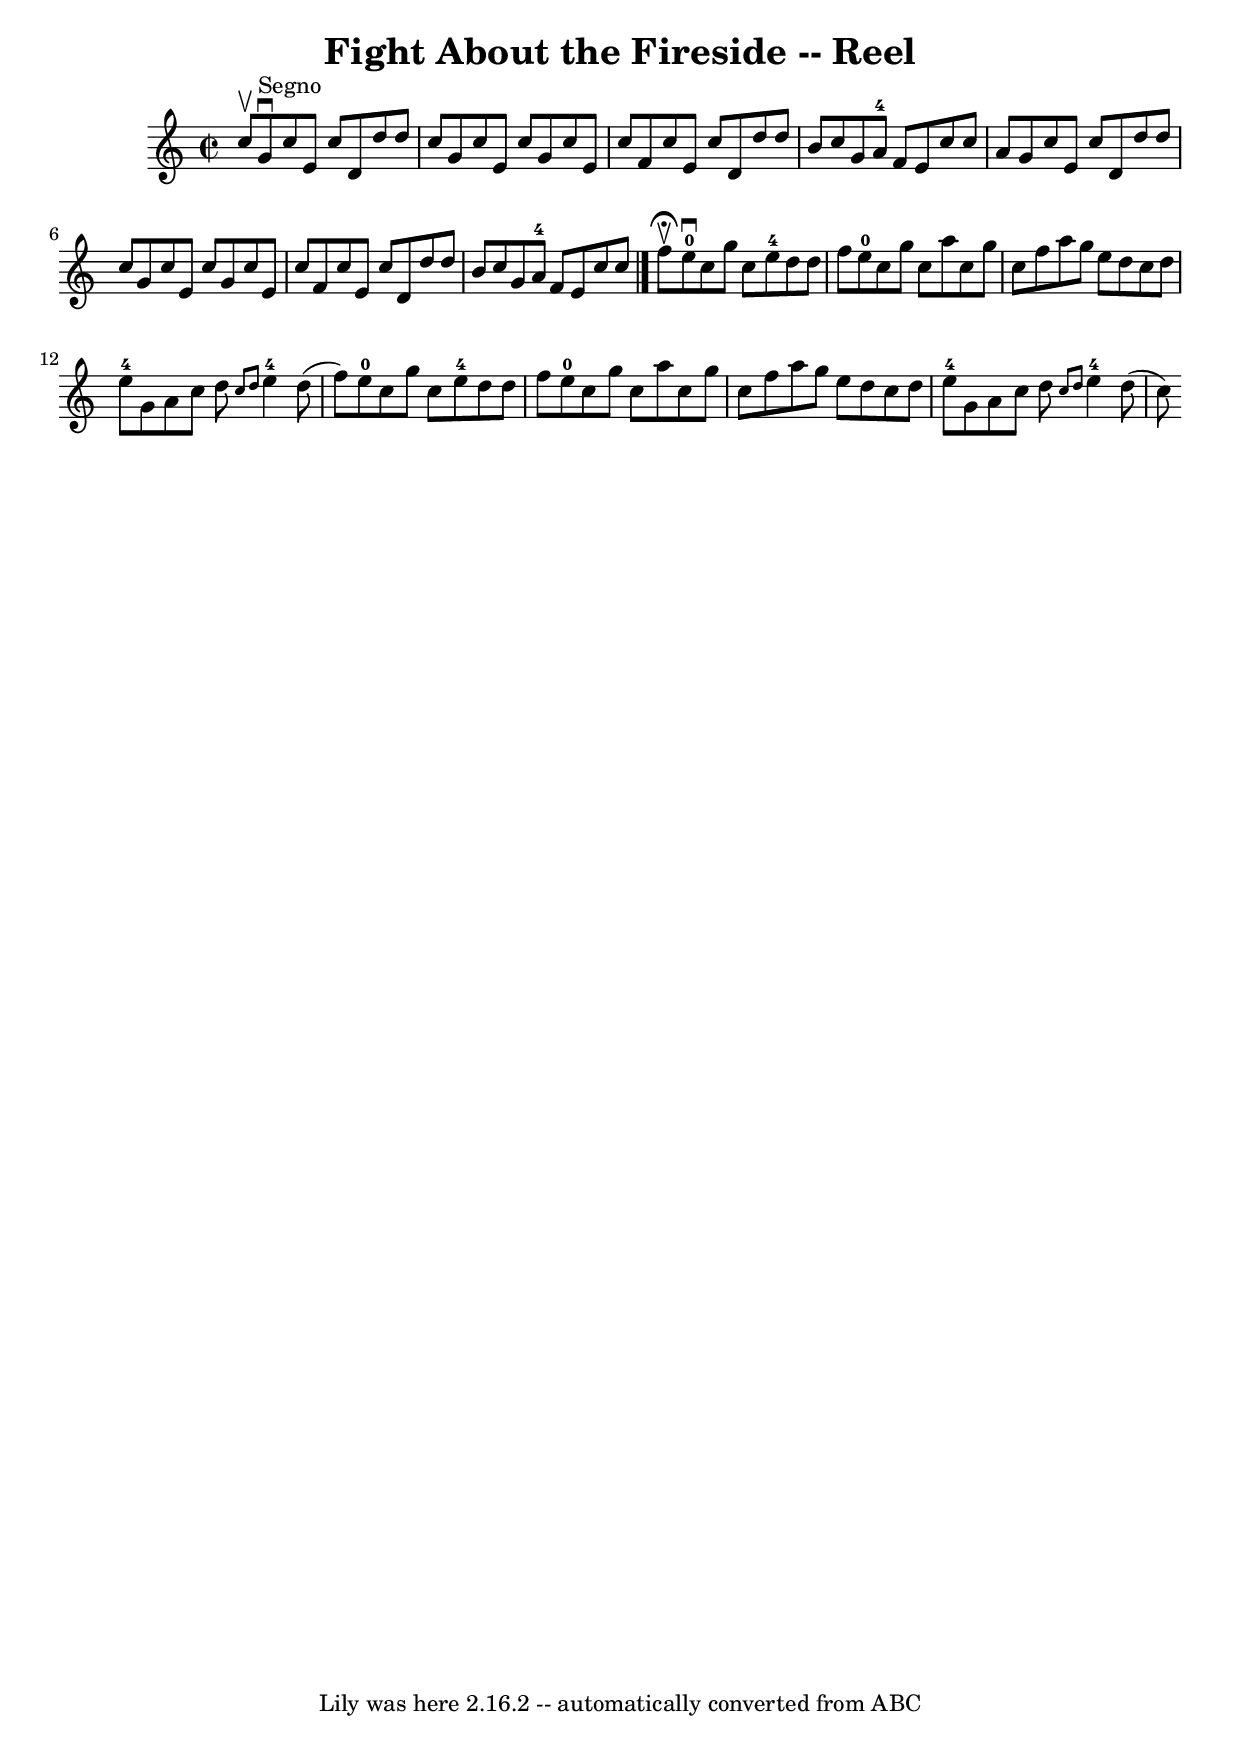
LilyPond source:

\version "2.16.2"
\include "Mammoth.ily"
\header {
  %% book = "Ryan's Mammoth Collection"
  crossRefNumber = "1"
  footnotes = "\\\\358"
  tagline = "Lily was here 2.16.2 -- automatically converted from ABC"
  title = "Fight About the Fireside -- Reel"

}
voicedefault =  {


  \override Staff.TimeSignature #'style = #'C
  \time 2/2
  \key c \major
  c''8^\upbow |
  g'8^"Segno"^\downbow c''8 e'8 c''8 d'8 d''8 d''8 c''8 |
  g'8 c''8 e'8 c''8 g'8 c''8 e'8 c''8 |
  f'8 c''8 e'8 c''8 d'8 d''8 d''8 b'8 |
  c''8 g'8 a'8-4 f'8 e'8 c''8 c''8 a'8 |
  g'8 c''8 e'8 c''8 d'8 d''8 d''8 c''8 |
  g'8 c''8 e'8 c''8 g'8 c''8 e'8 c''8 |
  f'8 c''8 e'8 c''8 d'8 d''8 d''8 b'8 |
  c''8 g'8 a'8-4 f'8 e'8 c''8 c''8 \bar "|." f''8^\fermata^\upbow |
  e''8-0^\downbow c''8 g''8 c''8 e''8-4 d''8 d''8 f''8 |
  e''8-0 c''8 g''8 c''8 a''8 c''8 g''8 c''8 |
  f''8 a''8 g''8 e''8 d''8 c''8 d''8 e''8-4 |
  g'8 a'8 c''8 d''8  \grace { c''8 d''8 } e''4-4 d''8 (f''8) |
  e''8-0 c''8 g''8 c''8 e''8-4 d''8 d''8 f''8 |
  e''8-0 c''8 g''8 c''8 a''8 c''8 g''8 c''8 |
  f''8 a''8 g''8 e''8 d''8 c''8 d''8 e''8-4 |
  g'8 a'8 c''8 d''8  \grace { c''8 d''8 } e''4-4 d''8 (c''8) \bar " |."   

}

\score{
  <<

    \context Staff="default"
    {
      \voicedefault 
      
    }

  >>
  \layout {
    
  }
  \midi {
  }

}
